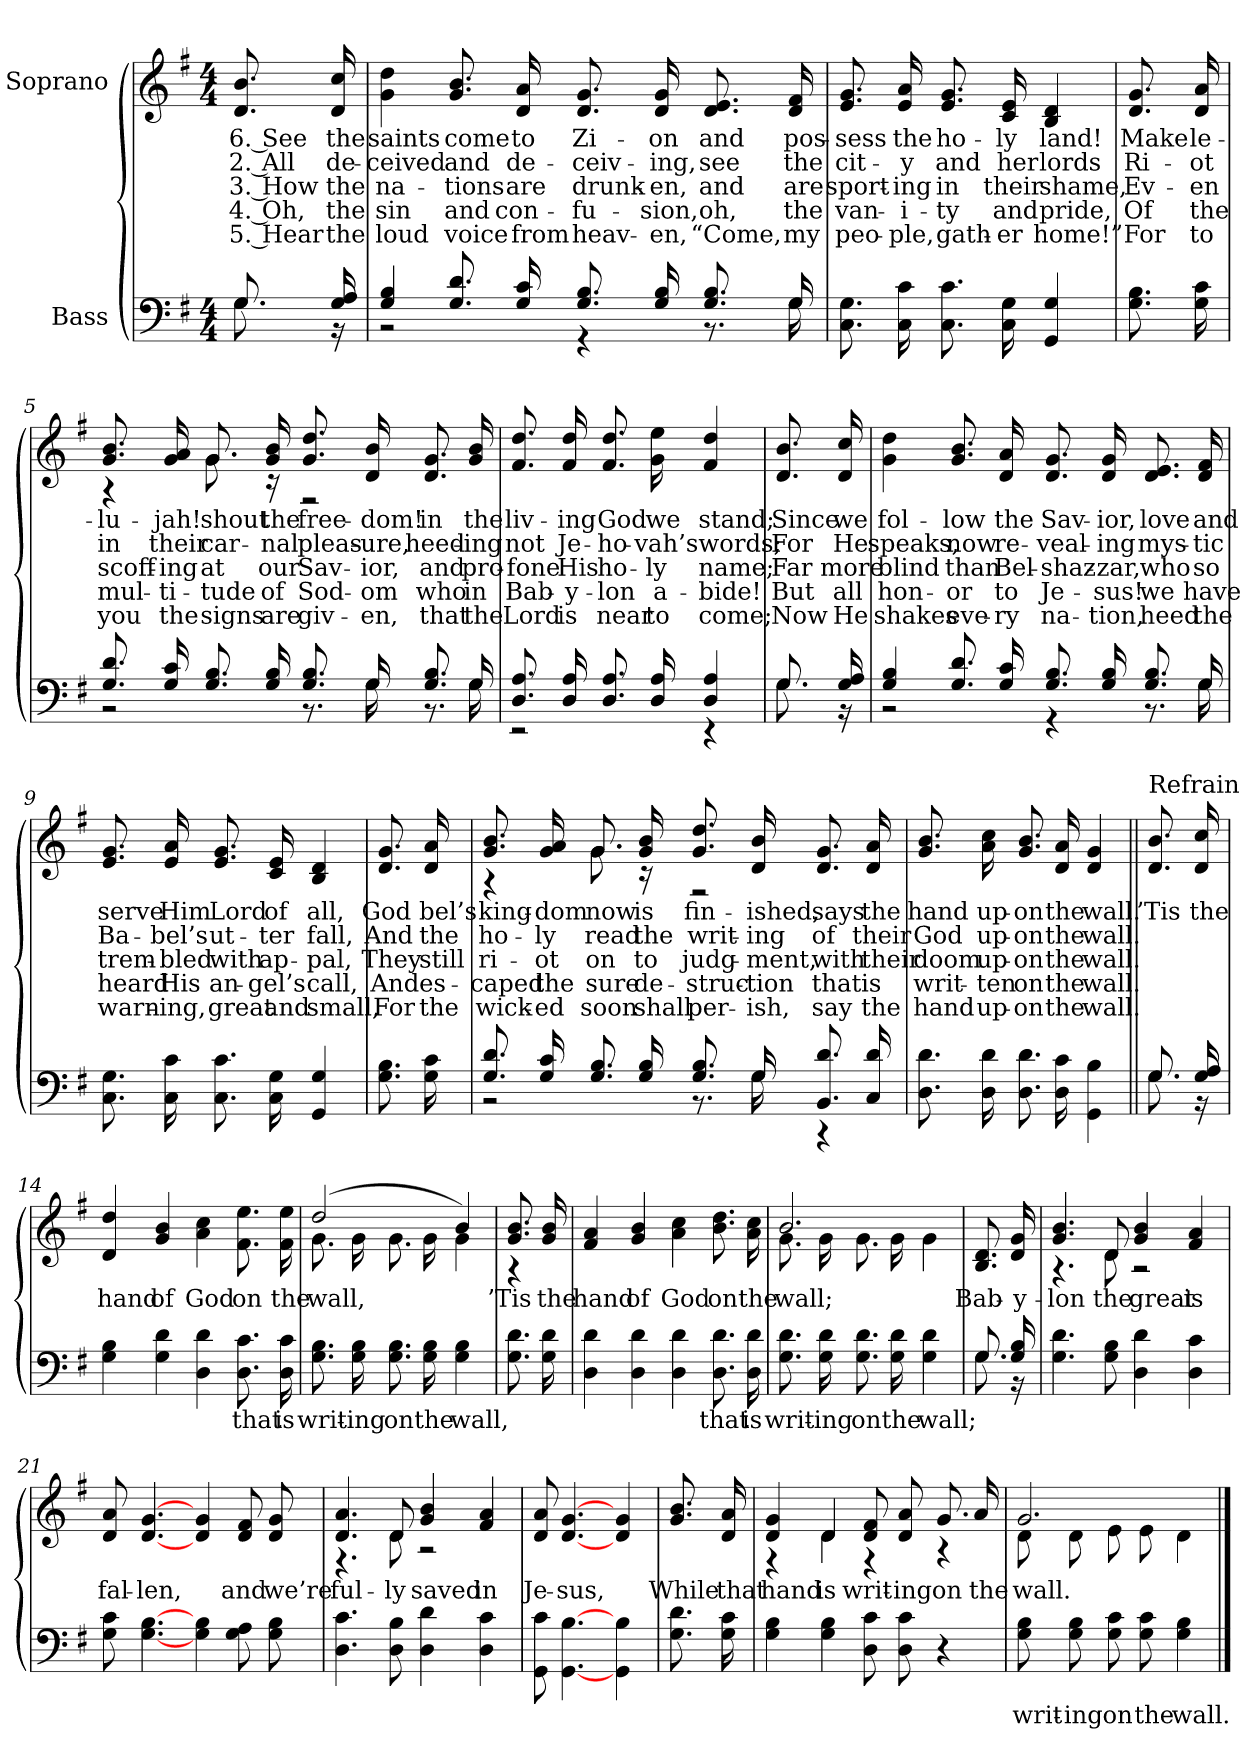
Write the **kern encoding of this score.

**kern	**text	**kern	**text	**text	**text	**text	**text
*part2	*part2	*part1	*part1	*part1	*part1	*part1	*part1
*staff2	*staff2	*staff1	*staff1	*staff1	*staff1	*staff1	*staff1
*I"Bass	*	*I"Soprano	*	*	*	*	*
*clefF4	*	*clefG2	*	*	*	*	*
*k[f#]	*	*k[f#]	*	*	*	*	*
*G:	*	*G:	*	*	*	*	*
*M4/4	*	*M4/4	*	*	*	*	*
*MM100	*	*MM100	*	*	*	*	*
=1	=1	=1	=1	=1	=1	=1	=1
*^	*	*	*	*	*	*	*
8.GL	8.GL	.	8.d 8.bL	-6. See	-2. All	-3. How	-4. Oh,	-5. Hear
16G 16A	16r	.	16d 16cc	-the	-de-	-the	-the	-the
=2	=2	=2	=2	=2	=2	=2	=2	=2
4G 4B	2r	.	4g 4dd	-saints	-ceived	-na-	-sin	-loud
8.G 8.dL	.	.	8.g 8.bL	-come	-and	-tions	-and	-voice
16G 16c	.	.	16d 16a	-to	-de-	-are	-con-	-from
8.G 8.BL	4r	.	8.d 8.gL	-Zi-	-ceiv-	-drunk-	-fu-	-heav-
16G 16B	.	.	16d 16g	-on	-ing,	-en,	-sion,	-en,
8.G 8.BL	8.r	.	8.d 8.eL	-and	-see	-and	-oh,	-“Come,
16G	16G	.	16d 16f#	-pos-	-the	-are	-the	-my
*v	*v	*	*	*	*	*	*	*
=3	=3	=3	=3	=3	=3	=3	=3
8.C 8.GL	.	8.e 8.gL	-sess	-cit-	-sport-	-van-	-peo-
16C 16c	.	16e 16a	-the	-y	-ing	-i-	-ple,
8.C 8.cL	.	8.e 8.gL	-ho-	-and	-in	-ty	-gath-
16C 16G	.	16c 16e	-ly	-her	-their	-and	-er
4GG 4G	.	4B 4d	-land!	-lords	-shame,	-pride,	-home!”
=4	=4	=4	=4	=4	=4	=4	=4
8.G 8.BL	.	8.d 8.gL	-Make	-Ri-	-Ev-	-Of	-For
16G 16c	.	16d 16a	-le-	-ot	-en	-the	-to
=5	=5	=5	=5	=5	=5	=5	=5
*^	*	*^	*	*	*	*	*
8.G 8.dL	2r	.	8.g 8.bL	4r	-lu-	-in	-scoff-	-mul-	-you
16G 16c	.	.	16g 16a	.	-jah!	-their	-ing	-ti-	-the
8.G 8.BL	.	.	8.gL	8.gL	-shout	-car-	-at	-tude	-signs
16G 16B	.	.	16g 16b	16r	-the	-nal	-our	-of	-are
8.G 8.BL	8.r	.	8.g 8.ddL	2r	-free-	-pleas-	-Sav-	-Sod-	-giv-
16G	16G	.	16d 16b	.	-dom!	-ure,	-ior,	-om	-en,
8.G 8.BL	8.r	.	8.d 8.gL	.	-in	-heed-	-and	-who	-that
16G	16G	.	16g 16b	.	-the	-ing	-pro-	-in	-the
*	*	*	*v	*v	*	*	*	*	*
=6	=6	=6	=6	=6	=6	=6	=6	=6
8.D 8.AL	2r	.	8.f# 8.ddL	-liv-	-not	-fone	-Bab-	-Lord
16D 16A	.	.	16f# 16dd	-ing	-Je-	-His	-y-	-is
8.D 8.AL	.	.	8.f# 8.ddL	-God	-ho-	-ho-	-lon	-near
16D 16A	.	.	16g 16ee	-we	-vah’s	-ly	-a-	-to
4D 4A	4r	.	4f# 4dd	-stand;	-words;	-name;	-bide!	-come;
=7	=7	=7	=7	=7	=7	=7	=7	=7
8.GL	8.GL	.	8.d 8.bL	-Since	-For	-Far	-But	-Now
16G 16A	16r	.	16d 16cc	-we	-He	-more	-all	-He
=8	=8	=8	=8	=8	=8	=8	=8	=8
4G 4B	2r	.	4g 4dd	-fol-	-speaks,	-blind	-hon-	-shakes
8.G 8.dL	.	.	8.g 8.bL	-low	-now	-than	-or	-eve-
16G 16c	.	.	16d 16a	-the	-re-	-Bel-	-to	-ry
8.G 8.BL	4r	.	8.d 8.gL	-Sav-	-veal-	-shaz-	-Je-	-na-
16G 16B	.	.	16d 16g	-ior,	-ing	-zar,	-sus!	-tion,
8.G 8.BL	8.r	.	8.d 8.eL	-love	-mys-	-who	-we	-heed
16G	16G	.	16d 16f#	-and	-tic	-so	-have	-the
*v	*v	*	*	*	*	*	*	*
=9	=9	=9	=9	=9	=9	=9	=9
8.C 8.GL	.	8.e 8.gL	-serve	-Ba-	-trem-	-heard	-warn-
16C 16c	.	16e 16a	-Him	-bel’s	-bled	-His	-ing,
8.C 8.cL	.	8.e 8.gL	-Lord	-ut-	-with	-an-	-great
16C 16G	.	16c 16e	-of	-ter	-ap-	-gel’s	-and
4GG 4G	.	4B 4d	-all,	-fall,	-pal,	-call,	-small,
=10	=10	=10	=10	=10	=10	=10	=10
8.G 8.BL	.	8.d 8.gL	-God	-And	-They	-And	-For
16G 16c	.	16d 16a	-bel’s	-the	-still	-es-	-the
=11	=11	=11	=11	=11	=11	=11	=11
*^	*	*^	*	*	*	*	*
8.G 8.dL	2r	.	8.g 8.bL	4r	-king-	-ho-	-ri-	-caped	-wick-
16G 16c	.	.	16g 16a	.	-dom	-ly	-ot	-the	-ed
8.G 8.BL	.	.	8.gL	8.gL	-now	-read	-on	-sure	-soon
16G 16B	.	.	16g 16b	16r	-is	-the	-to	-de-	-shall
8.G 8.BL	8.r	.	8.g 8.ddL	2r	-fin-	-writ-	-judg-	-struc-	-per-
16G	16G	.	16d 16b	.	-ished,	-ing	-ment,	-tion	-ish,
8.BB 8.dL	4r	.	8.d 8.gL	.	-says	-of	-with	-that	-say
16C 16d	.	.	16d 16a	.	-the	-their	-their	-is	-the
*v	*v	*	*	*	*	*	*	*	*
*	*	*v	*v	*	*	*	*	*
=12	=12	=12	=12	=12	=12	=12	=12
8.D 8.dL	.	8.g 8.bL	-hand	-God	-doom	-writ-	-hand
16D 16d	.	16a 16cc	-up-	-up-	-up-	-ten	-up-
8.D 8.dL	.	8.g 8.bL	-on	-on	-on	-on	-on
16D 16c	.	16d 16a	-the	-the	-the	-the	-the
4GG 4B	.	4d 4g	-wall.	-wall.	-wall.	-wall.	-wall.
=13||	=13||	=13||	=13||	=13||	=13||	=13||	=13||
*^	*	*	*	*	*	*	*
!	!	!	!LO:TX:a:t=Refrain	!	!	!	!	!
8.GL	8.GL	.	8.d 8.bL	-’Tis	.	.	.	.
16G 16A	16r	.	16d 16cc	-the	.	.	.	.
*v	*v	*	*	*	*	*	*	*
=14	=14	=14	=14	=14	=14	=14	=14
4G 4B	.	4d 4dd	-hand	.	.	.	.
4G 4d	.	4g 4b	-of	.	.	.	.
4D 4d	.	4a 4cc	-God	.	.	.	.
8.D 8.cL	-that	8.f# 8.eeL	-on	.	.	.	.
16D 16c	-is	16f# 16ee	-the	.	.	.	.
=15	=15	=15	=15	=15	=15	=15	=15
*	*	*^	*	*	*	*	*
8.G 8.BL	-writ-	(2dd	8.gL	-wall,	.	.	.	.
16G 16B	-ing	.	16g	.	.	.	.	.
8.G 8.BL	-on	.	8.gL	.	.	.	.	.
16G 16B	-the	.	16g	.	.	.	.	.
4G 4B	-wall,	4b)	4g	.	.	.	.	.
=16	=16	=16	=16	=16	=16	=16	=16	=16
8.G 8.dL	.	8.g 8.bL	4r	-’Tis	.	.	.	.
16G 16d	.	16g 16b	.	-the	.	.	.	.
*	*	*v	*v	*	*	*	*	*
=17	=17	=17	=17	=17	=17	=17	=17
4D 4d	.	4f# 4a	-hand	.	.	.	.
4D 4d	.	4g 4b	-of	.	.	.	.
4D 4d	.	4a 4cc	-God	.	.	.	.
8.D 8.dL	-that	8.b 8.ddL	-on	.	.	.	.
16D 16d	-is	16a 16cc	-the	.	.	.	.
=18	=18	=18	=18	=18	=18	=18	=18
*	*	*^	*	*	*	*	*
8.G 8.dL	-writ-	2.b	8.gL	-wall;	.	.	.	.
16G 16d	-ing	.	16g	.	.	.	.	.
8.G 8.dL	-on	.	8.gL	.	.	.	.	.
16G 16d	-the	.	16g	.	.	.	.	.
4G 4d	-wall;	.	4g	.	.	.	.	.
*	*	*v	*v	*	*	*	*	*
=19	=19	=19	=19	=19	=19	=19	=19
*^	*	*	*	*	*	*	*
8.GL	8.GL	.	8.B 8.dL	-Bab-	.	.	.	.
16G 16B	16r	.	16d 16g	-y-	.	.	.	.
*v	*v	*	*	*	*	*	*	*
=20	=20	=20	=20	=20	=20	=20	=20
*	*	*^	*	*	*	*	*
4.G 4.d	.	4.g 4.b	4.r	-lon	.	.	.	.
8G 8B	.	8d	8d	-the	.	.	.	.
4D 4d	.	4g 4b	2r	-great	.	.	.	.
4D 4c	.	4f# 4a	.	-is	.	.	.	.
*	*	*v	*v	*	*	*	*	*
=21	=21	=21	=21	=21	=21	=21	=21
8G 8cL	.	8d 8aL	-fal-	.	.	.	.
[4.G [4.B	.	[4.d [4.g	-len,	.	.	.	.
4G 4B	.	4d 4g	.	.	.	.	.
8G 8AL	.	8d 8f#L	-and	.	.	.	.
8G 8B	.	8d 8g	-we’re	.	.	.	.
=22	=22	=22	=22	=22	=22	=22	=22
*	*	*^	*	*	*	*	*
4.D 4.c	.	4.d 4.a	4.r	-ful-	.	.	.	.
8D 8B	.	8d	8d	-ly	.	.	.	.
4D 4d	.	4g 4b	2r	-saved	.	.	.	.
4D 4c	.	4f# 4a	.	-in	.	.	.	.
*	*	*v	*v	*	*	*	*	*
=23	=23	=23	=23	=23	=23	=23	=23
8GG 8cL	.	8d 8aL	-Je-	.	.	.	.
[4.GG [4.B	.	[4.d [4.g	-sus,	.	.	.	.
4GG 4B	.	4d 4g	.	.	.	.	.
=24	=24	=24	=24	=24	=24	=24	=24
8.G 8.dL	.	8.g 8.bL	-While	.	.	.	.
16G 16c	.	16d 16a	-that	.	.	.	.
=25	=25	=25	=25	=25	=25	=25	=25
*	*	*^	*	*	*	*	*
4G 4B	.	4d 4g	4r	-hand	.	.	.	.
4G 4B	.	4d	4d	-is	.	.	.	.
8D 8cL	.	8d 8f#L	4r	-writ-	.	.	.	.
8D 8c	.	8d 8a	.	-ing	.	.	.	.
4r	.	8.gL	4r	-on	.	.	.	.
.	.	16a	.	-the	.	.	.	.
=26	=26	=26	=26	=26	=26	=26	=26	=26
8G 8BL	-writ-	2.g	8dL	-wall.	.	.	.	.
8G 8B	-ing	.	8d	.	.	.	.	.
8G 8cL	-on	.	8e	.	.	.	.	.
8G 8c	-the	.	8e	.	.	.	.	.
4G 4B	-wall.	.	4d	.	.	.	.	.
*	*	*v	*v	*	*	*	*	*
==	==	==	==	==	==	==	==
*-	*-	*-	*-	*-	*-	*-	*-
